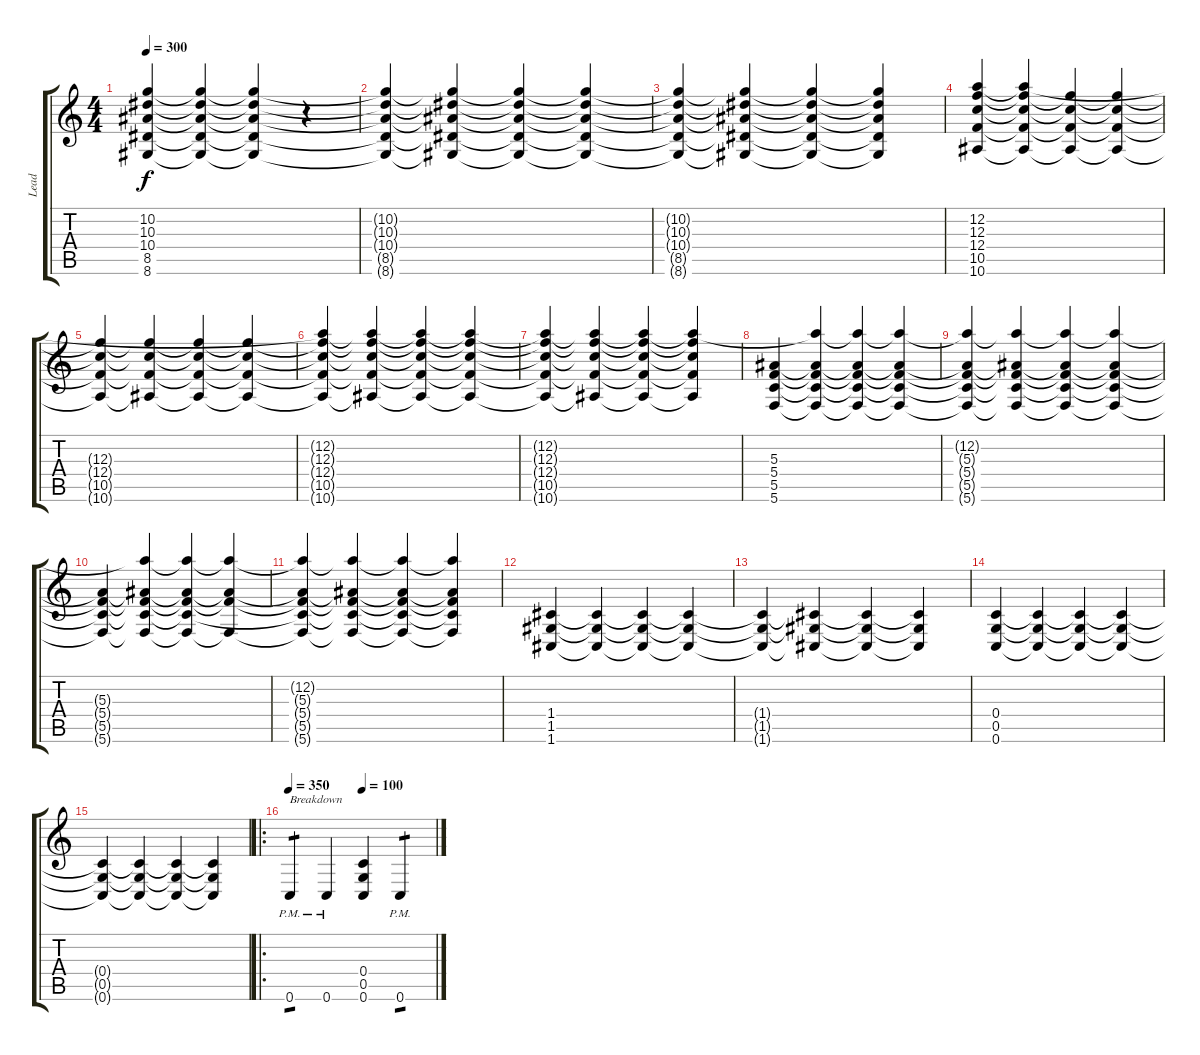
\track ("Lead" "Lead") {instrument distortionguitar}
\staff {score tabs}
\tuning (D4 A3 F3 C3 G2 C2) {hide}
\ts (4 4)
\tempo 300
\clef g2
\ks c
(10.2{t} 10.3{t} 10.4{t} 8.5{t} 8.6{t}).4{dy f} (10.2{t} 10.3{t} 10.4{t} 8.5{t} 8.6{t}).4 (10.2{t} 10.3{t} 10.4{t} 8.5{t} 8.6{t}).4 r.4 |
(10.2{t} 10.3{t} 10.4{t} 8.5{t} 8.6{t}).4 (10.2{t} 10.3{t} 10.4{t} 8.5{t} 8.6{t}).4 (10.2{t} 10.3{t} 10.4{t} 8.5{t} 8.6{t}).4 (10.2{t} 10.3{t} 10.4{t} 8.5{t} 8.6{t}).4 |
(10.2{t} 10.3{t} 10.4{t} 8.5{t} 8.6{t}).4 (10.2{t} 10.3{t} 10.4{t} 8.5{t} 8.6{t}).4 (10.2{t} 10.3{t} 10.4{t} 8.5{t} 8.6{t}).4 (10.2{t} 10.3{t} 10.4{t} 8.5{t} 8.6{t}).4 |
(12.2 12.3 12.4 10.5 10.6).4 (12.2{t} 12.3{t} 12.4{t} 10.5{t} 10.6{t}).4 (12.3{t} 12.4{t} 10.5{t} 10.6{t}).4 (12.3{t} 12.4{t} 10.5{t} 10.6{t}).4 |
(12.3{t} 12.4{t} 10.5{t} 10.6{t}).4 (12.3{t} 12.4{t} 10.5{t} 10.6{t}).4 (12.3{t} 12.4{t} 10.5{t} 10.6{t}).4 (12.3{t} 12.4{t} 10.5{t} 10.6{t}).4 |
(12.2{t} 12.3{t} 12.4{t} 10.5{t} 10.6{t}).4 (12.2{t} 12.3{t} 12.4{t} 10.5{t} 10.6{t}).4 (12.2{t} 12.3{t} 12.4{t} 10.5{t} 10.6{t}).4 (12.2{t} 12.3{t} 12.4{t} 10.5{t} 10.6{t}).4 |
(12.2{t} 12.3{t} 12.4{t} 10.5{t} 10.6{t}).4 (12.2{t} 12.3{t} 12.4{t} 10.5{t} 10.6{t}).4 (12.2{t} 12.3{t} 12.4{t} 10.5{t} 10.6{t}).4 (12.2{t} 12.3{t} 12.4{t} 10.5{t} 10.6{t}).4 |
(5.3 5.4 5.5 5.6).4 (12.2{t} 5.3{t} 5.4{t} 5.5{t} 5.6{t}).4 (12.2{t} 5.3{t} 5.4{t} 5.5{t} 5.6{t}).4 (12.2{t} 5.3{t} 5.4{t} 5.5{t} 5.6{t}).4 |
(12.2{t} 5.3{t} 5.4{t} 5.5{t} 5.6{t}).4 (12.2{t} 5.3{t} 5.4{t} 5.5{t} 5.6{t}).4 (12.2{t} 5.3{t} 5.4{t} 5.5{t} 5.6{t}).4 (12.2{t} 5.3{t} 5.4{t} 5.5{t} 5.6{t}).4 |
(5.3{t} 5.4{t} 5.5{t} 5.6{t}).4 (12.2{t} 5.3{t} 5.4{t} 5.5{t} 5.6{t}).4 (12.2{t} 5.3{t} 5.4{t} 5.5{t} 5.6{t}).4 (12.2{t} 5.3{t} 5.4{t} 5.6{t}).4 |
(12.2{t} 5.3{t} 5.4{t} 5.5{t} 5.6{t}).4 (12.2{t} 5.3{t} 5.4{t} 5.5{t} 5.6{t}).4 (12.2{t} 5.3{t} 5.4{t} 5.5{t} 5.6{t}).4 (12.2{t} 5.3{t} 5.4{t} 5.5{t} 5.6{t}).4 |
(1.4 1.5 1.6).4 (1.4{t} 1.5{t} 1.6{t}).4 (1.4{t} 1.5{t} 1.6{t}).4 (1.4{t} 1.5{t} 1.6{t}).4 |
(1.4{t} 1.5{t} 1.6{t}).4 (1.4{t} 1.5{t} 1.6{t}).4 (1.4{t} 1.5{t} 1.6{t}).4 (1.4{t} 1.5{t} 1.6{t}).4 |
(0.4 0.5 0.6).4 (0.4{t} 0.5{t} 0.6{t}).4 (0.4{t} 0.5{t} 0.6{t}).4 (0.4{t} 0.5{t} 0.6{t}).4 |
(0.4{t} 0.5{t} 0.6{t}).4 (0.4{t} 0.5{t} 0.6{t}).4 (0.4{t} 0.5{t} 0.6{t}).4 (0.4{t} 0.5{t} 0.6{t}).4 |
\ro
\tempo 350
\tempo (100 0.5)
0.6{pm}.4{txt "Breakdown" tp 1} 0.6{pm}.4 (0.4 0.5 0.6).4 0.6{pm}.4{tp 1}
